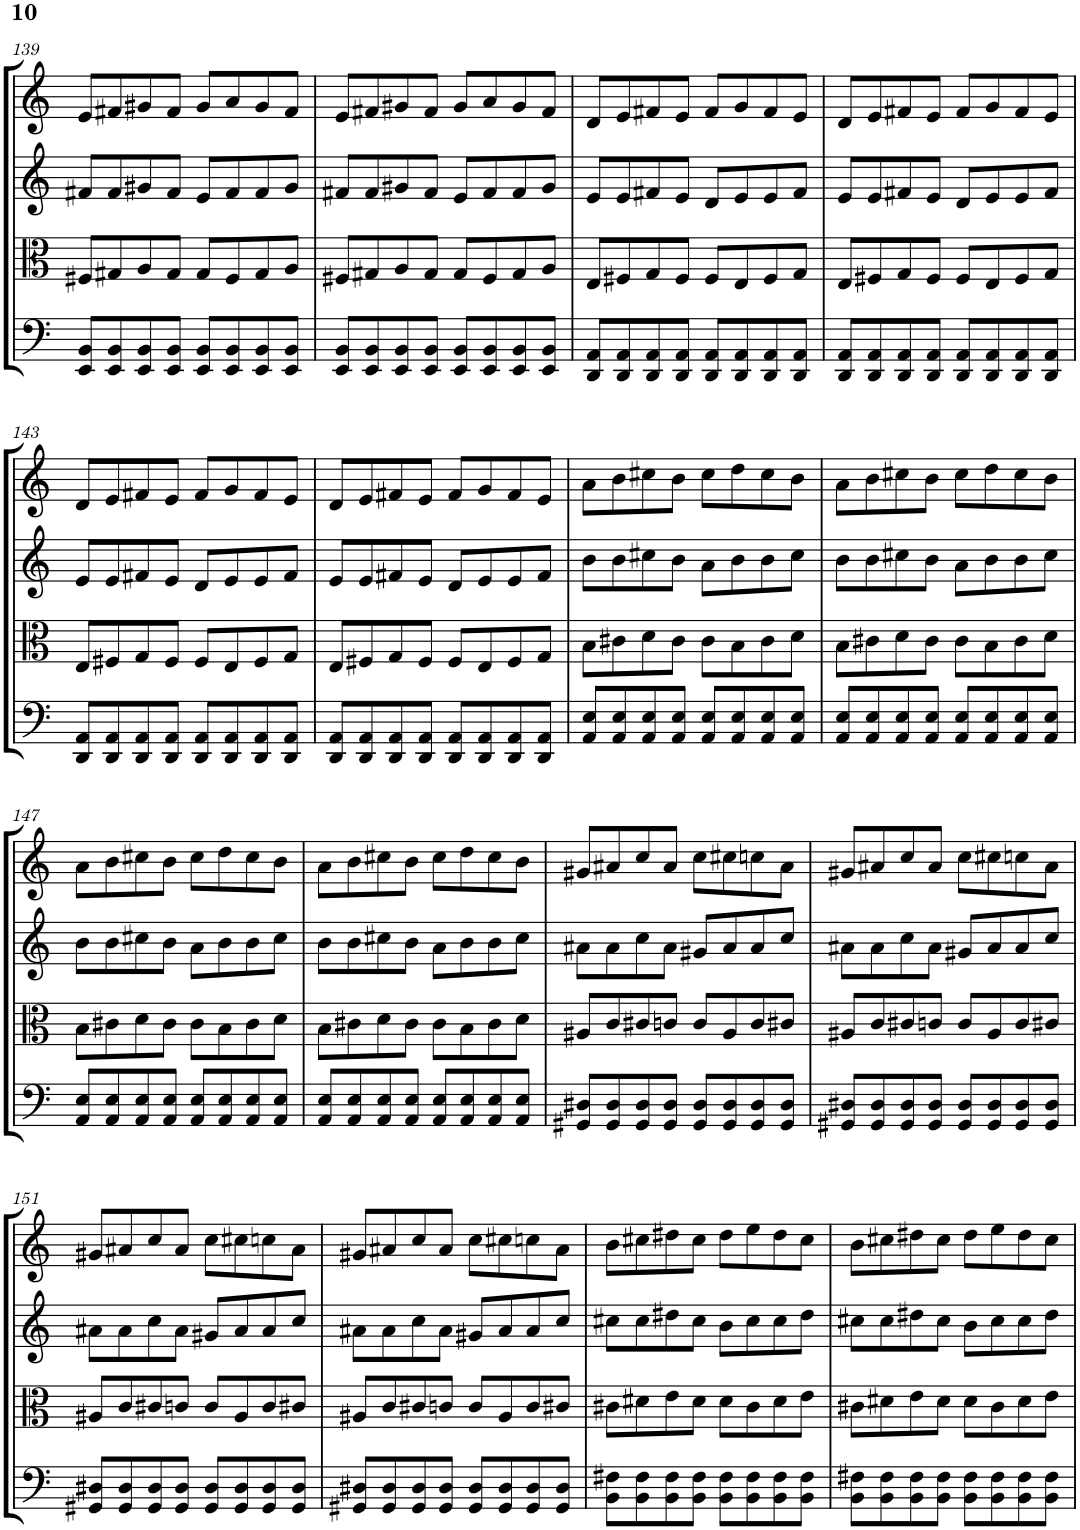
**kern	**kern	**kern	**kern
*part4	*part3	*part2	*part1
*staff4	*staff3	*staff2	*staff1
*I"Violoncello	*I"Viola	*I"Violin II	*I"Violin I
*I'Vc	*I'Vla	*I'Vln	*I'Vln
!!LO:PB:g=z
*clefF4	*clefC3	*clefG2	*clefG2
*k[]	*k[]	*k[]	*k[]
*M4/4	*M4/4	*M4/4	*M4/4
=139	=139	=139	=139
8EE/ 8BB/L	8F#X/L	8f#X/L	8e/L
8EE/ 8BB/	8G#X/	8f#/	8f#X/
8EE/ 8BB/	8A/	8g#X/	8g#X/
8EE/ 8BB/J	8G#/J	8f#/J	8f#/J
8EE/ 8BB/L	8G#/L	8e/L	8g#/L
8EE/ 8BB/	8F#/	8f#/	8a/
8EE/ 8BB/	8G#/	8f#/	8g#/
8EE/ 8BB/J	8A/J	8g#/J	8f#/J
=140	=140	=140	=140
8EE/ 8BB/L	8F#X/L	8f#X/L	8e/L
8EE/ 8BB/	8G#X/	8f#/	8f#X/
8EE/ 8BB/	8A/	8g#X/	8g#X/
8EE/ 8BB/J	8G#/J	8f#/J	8f#/J
8EE/ 8BB/L	8G#/L	8e/L	8g#/L
8EE/ 8BB/	8F#/	8f#/	8a/
8EE/ 8BB/	8G#/	8f#/	8g#/
8EE/ 8BB/J	8A/J	8g#/J	8f#/J
=141	=141	=141	=141
8DD/ 8AA/L	8E/L	8e/L	8d/L
8DD/ 8AA/	8F#X/	8e/	8e/
8DD/ 8AA/	8G/	8f#X/	8f#X/
8DD/ 8AA/J	8F#/J	8e/J	8e/J
8DD/ 8AA/L	8F#/L	8d/L	8f#/L
8DD/ 8AA/	8E/	8e/	8g/
8DD/ 8AA/	8F#/	8e/	8f#/
8DD/ 8AA/J	8G/J	8f#/J	8e/J
=142	=142	=142	=142
8DD/ 8AA/L	8E/L	8e/L	8d/L
8DD/ 8AA/	8F#X/	8e/	8e/
8DD/ 8AA/	8G/	8f#X/	8f#X/
8DD/ 8AA/J	8F#/J	8e/J	8e/J
8DD/ 8AA/L	8F#/L	8d/L	8f#/L
8DD/ 8AA/	8E/	8e/	8g/
8DD/ 8AA/	8F#/	8e/	8f#/
8DD/ 8AA/J	8G/J	8f#/J	8e/J
!!LO:LB:g=z
=143	=143	=143	=143
8DD/ 8AA/L	8E/L	8e/L	8d/L
8DD/ 8AA/	8F#X/	8e/	8e/
8DD/ 8AA/	8G/	8f#X/	8f#X/
8DD/ 8AA/J	8F#/J	8e/J	8e/J
8DD/ 8AA/L	8F#/L	8d/L	8f#/L
8DD/ 8AA/	8E/	8e/	8g/
8DD/ 8AA/	8F#/	8e/	8f#/
8DD/ 8AA/J	8G/J	8f#/J	8e/J
=144	=144	=144	=144
8DD/ 8AA/L	8E/L	8e/L	8d/L
8DD/ 8AA/	8F#X/	8e/	8e/
8DD/ 8AA/	8G/	8f#X/	8f#X/
8DD/ 8AA/J	8F#/J	8e/J	8e/J
8DD/ 8AA/L	8F#/L	8d/L	8f#/L
8DD/ 8AA/	8E/	8e/	8g/
8DD/ 8AA/	8F#/	8e/	8f#/
8DD/ 8AA/J	8G/J	8f#/J	8e/J
=145	=145	=145	=145
8AA/ 8E/L	8B\L	8b\L	8a\L
8AA/ 8E/	8c#X\	8b\	8b\
8AA/ 8E/	8d\	8cc#X\	8cc#X\
8AA/ 8E/J	8c#\J	8b\J	8b\J
8AA/ 8E/L	8c#\L	8a\L	8cc#\L
8AA/ 8E/	8B\	8b\	8dd\
8AA/ 8E/	8c#\	8b\	8cc#\
8AA/ 8E/J	8d\J	8cc#\J	8b\J
=146	=146	=146	=146
8AA/ 8E/L	8B\L	8b\L	8a\L
8AA/ 8E/	8c#X\	8b\	8b\
8AA/ 8E/	8d\	8cc#X\	8cc#X\
8AA/ 8E/J	8c#\J	8b\J	8b\J
8AA/ 8E/L	8c#\L	8a\L	8cc#\L
8AA/ 8E/	8B\	8b\	8dd\
8AA/ 8E/	8c#\	8b\	8cc#\
8AA/ 8E/J	8d\J	8cc#\J	8b\J
!!LO:LB:g=z
=147	=147	=147	=147
8AA/ 8E/L	8B\L	8b\L	8a\L
8AA/ 8E/	8c#X\	8b\	8b\
8AA/ 8E/	8d\	8cc#X\	8cc#X\
8AA/ 8E/J	8c#\J	8b\J	8b\J
8AA/ 8E/L	8c#\L	8a\L	8cc#\L
8AA/ 8E/	8B\	8b\	8dd\
8AA/ 8E/	8c#\	8b\	8cc#\
8AA/ 8E/J	8d\J	8cc#\J	8b\J
=148	=148	=148	=148
8AA/ 8E/L	8B\L	8b\L	8a\L
8AA/ 8E/	8c#X\	8b\	8b\
8AA/ 8E/	8d\	8cc#X\	8cc#X\
8AA/ 8E/J	8c#\J	8b\J	8b\J
8AA/ 8E/L	8c#\L	8a\L	8cc#\L
8AA/ 8E/	8B\	8b\	8dd\
8AA/ 8E/	8c#\	8b\	8cc#\
8AA/ 8E/J	8d\J	8cc#\J	8b\J
=149	=149	=149	=149
8GG#X/ 8D#X/L	8A#X/L	8a#X\L	8g#X/L
8GG#/ 8D#/	8c/	8a#\	8a#X/
8GG#/ 8D#/	8c#X/	8cc\	8cc/
8GG#/ 8D#/J	8cn/J	8a#\J	8a#/J
8GG#/ 8D#/L	8c/L	8g#X/L	8cc\L
8GG#/ 8D#/	8A#/	8a#/	8cc#X\
8GG#/ 8D#/	8c/	8a#/	8ccn\
8GG#/ 8D#/J	8c#X/J	8cc/J	8a#\J
=150	=150	=150	=150
8GG#X/ 8D#X/L	8A#X/L	8a#X\L	8g#X/L
8GG#/ 8D#/	8c/	8a#\	8a#X/
8GG#/ 8D#/	8c#X/	8cc\	8cc/
8GG#/ 8D#/J	8cn/J	8a#\J	8a#/J
8GG#/ 8D#/L	8c/L	8g#X/L	8cc\L
8GG#/ 8D#/	8A#/	8a#/	8cc#X\
8GG#/ 8D#/	8c/	8a#/	8ccn\
8GG#/ 8D#/J	8c#X/J	8cc/J	8a#\J
!!LO:LB:g=z
=151	=151	=151	=151
8GG#X/ 8D#X/L	8A#X/L	8a#X\L	8g#X/L
8GG#/ 8D#/	8c/	8a#\	8a#X/
8GG#/ 8D#/	8c#X/	8cc\	8cc/
8GG#/ 8D#/J	8cn/J	8a#\J	8a#/J
8GG#/ 8D#/L	8c/L	8g#X/L	8cc\L
8GG#/ 8D#/	8A#/	8a#/	8cc#X\
8GG#/ 8D#/	8c/	8a#/	8ccn\
8GG#/ 8D#/J	8c#X/J	8cc/J	8a#\J
=152	=152	=152	=152
8GG#X/ 8D#X/L	8A#X/L	8a#X\L	8g#X/L
8GG#/ 8D#/	8c/	8a#\	8a#X/
8GG#/ 8D#/	8c#X/	8cc\	8cc/
8GG#/ 8D#/J	8cn/J	8a#\J	8a#/J
8GG#/ 8D#/L	8c/L	8g#X/L	8cc\L
8GG#/ 8D#/	8A#/	8a#/	8cc#X\
8GG#/ 8D#/	8c/	8a#/	8ccn\
8GG#/ 8D#/J	8c#X/J	8cc/J	8a#\J
=153	=153	=153	=153
8BB\ 8F#X\L	8c#X\L	8cc#X\L	8b\L
8BB\ 8F#\	8d#X\	8cc#\	8cc#X\
8BB\ 8F#\	8e\	8dd#X\	8dd#X\
8BB\ 8F#\J	8d#\J	8cc#\J	8cc#\J
8BB\ 8F#\L	8d#\L	8b\L	8dd#\L
8BB\ 8F#\	8c#\	8cc#\	8ee\
8BB\ 8F#\	8d#\	8cc#\	8dd#\
8BB\ 8F#\J	8e\J	8dd#\J	8cc#\J
=154	=154	=154	=154
8BB\ 8F#X\L	8c#X\L	8cc#X\L	8b\L
8BB\ 8F#\	8d#X\	8cc#\	8cc#X\
8BB\ 8F#\	8e\	8dd#X\	8dd#X\
8BB\ 8F#\J	8d#\J	8cc#\J	8cc#\J
8BB\ 8F#\L	8d#\L	8b\L	8dd#\L
8BB\ 8F#\	8c#\	8cc#\	8ee\
8BB\ 8F#\	8d#\	8cc#\	8dd#\
8BB\ 8F#\J	8e\J	8dd#\J	8cc#\J
=	=	=	=
*-	*-	*-	*-
